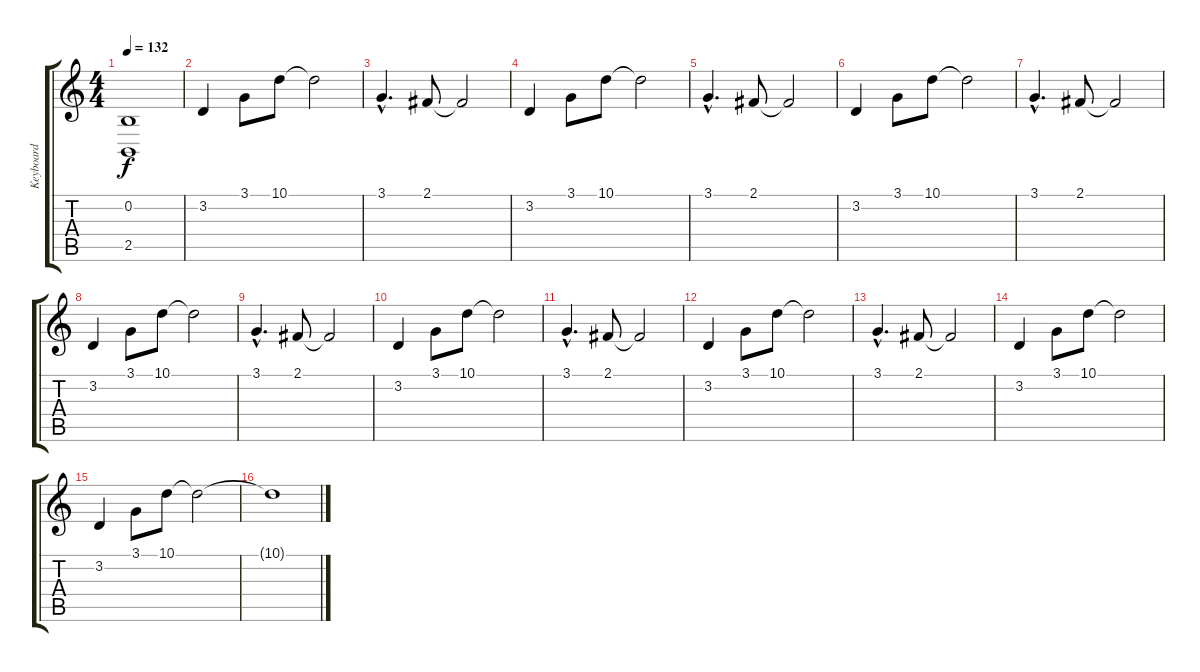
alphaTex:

\track ("Keyboard" "Keyboard") {instrument pad1newage}
\staff {score tabs}
\tuning (E4 B3 G3 D3 A2 E2) {hide}
\ts (4 4)
\tempo 132
\clef g2
\ks c
(0.2 2.5).1{dy f} |
3.2.4{volume 13} 3.1.8 10.1.8 10.1{t}.2 |
3.1{hac}.4{d} 2.1.8 2.1{t}.2 |
3.2.4 3.1.8 10.1.8 10.1{t}.2 |
3.1{hac}.4{d} 2.1.8 2.1{t}.2 |
3.2.4 3.1.8 10.1.8 10.1{t}.2 |
3.1{hac}.4{d} 2.1.8 2.1{t}.2 |
3.2.4 3.1.8 10.1.8 10.1{t}.2 |
3.1{hac}.4{d} 2.1.8 2.1{t}.2 |
3.2.4 3.1.8 10.1.8 10.1{t}.2 |
3.1{hac}.4{d} 2.1.8 2.1{t}.2 |
3.2.4 3.1.8 10.1.8 10.1{t}.2 |
3.1{hac}.4{d} 2.1.8 2.1{t}.2 |
3.2.4 3.1.8 10.1.8 10.1{t}.2 |
3.2.4 3.1.8 10.1.8 10.1{t}.2 |
10.1{t}.1{volume 0}
